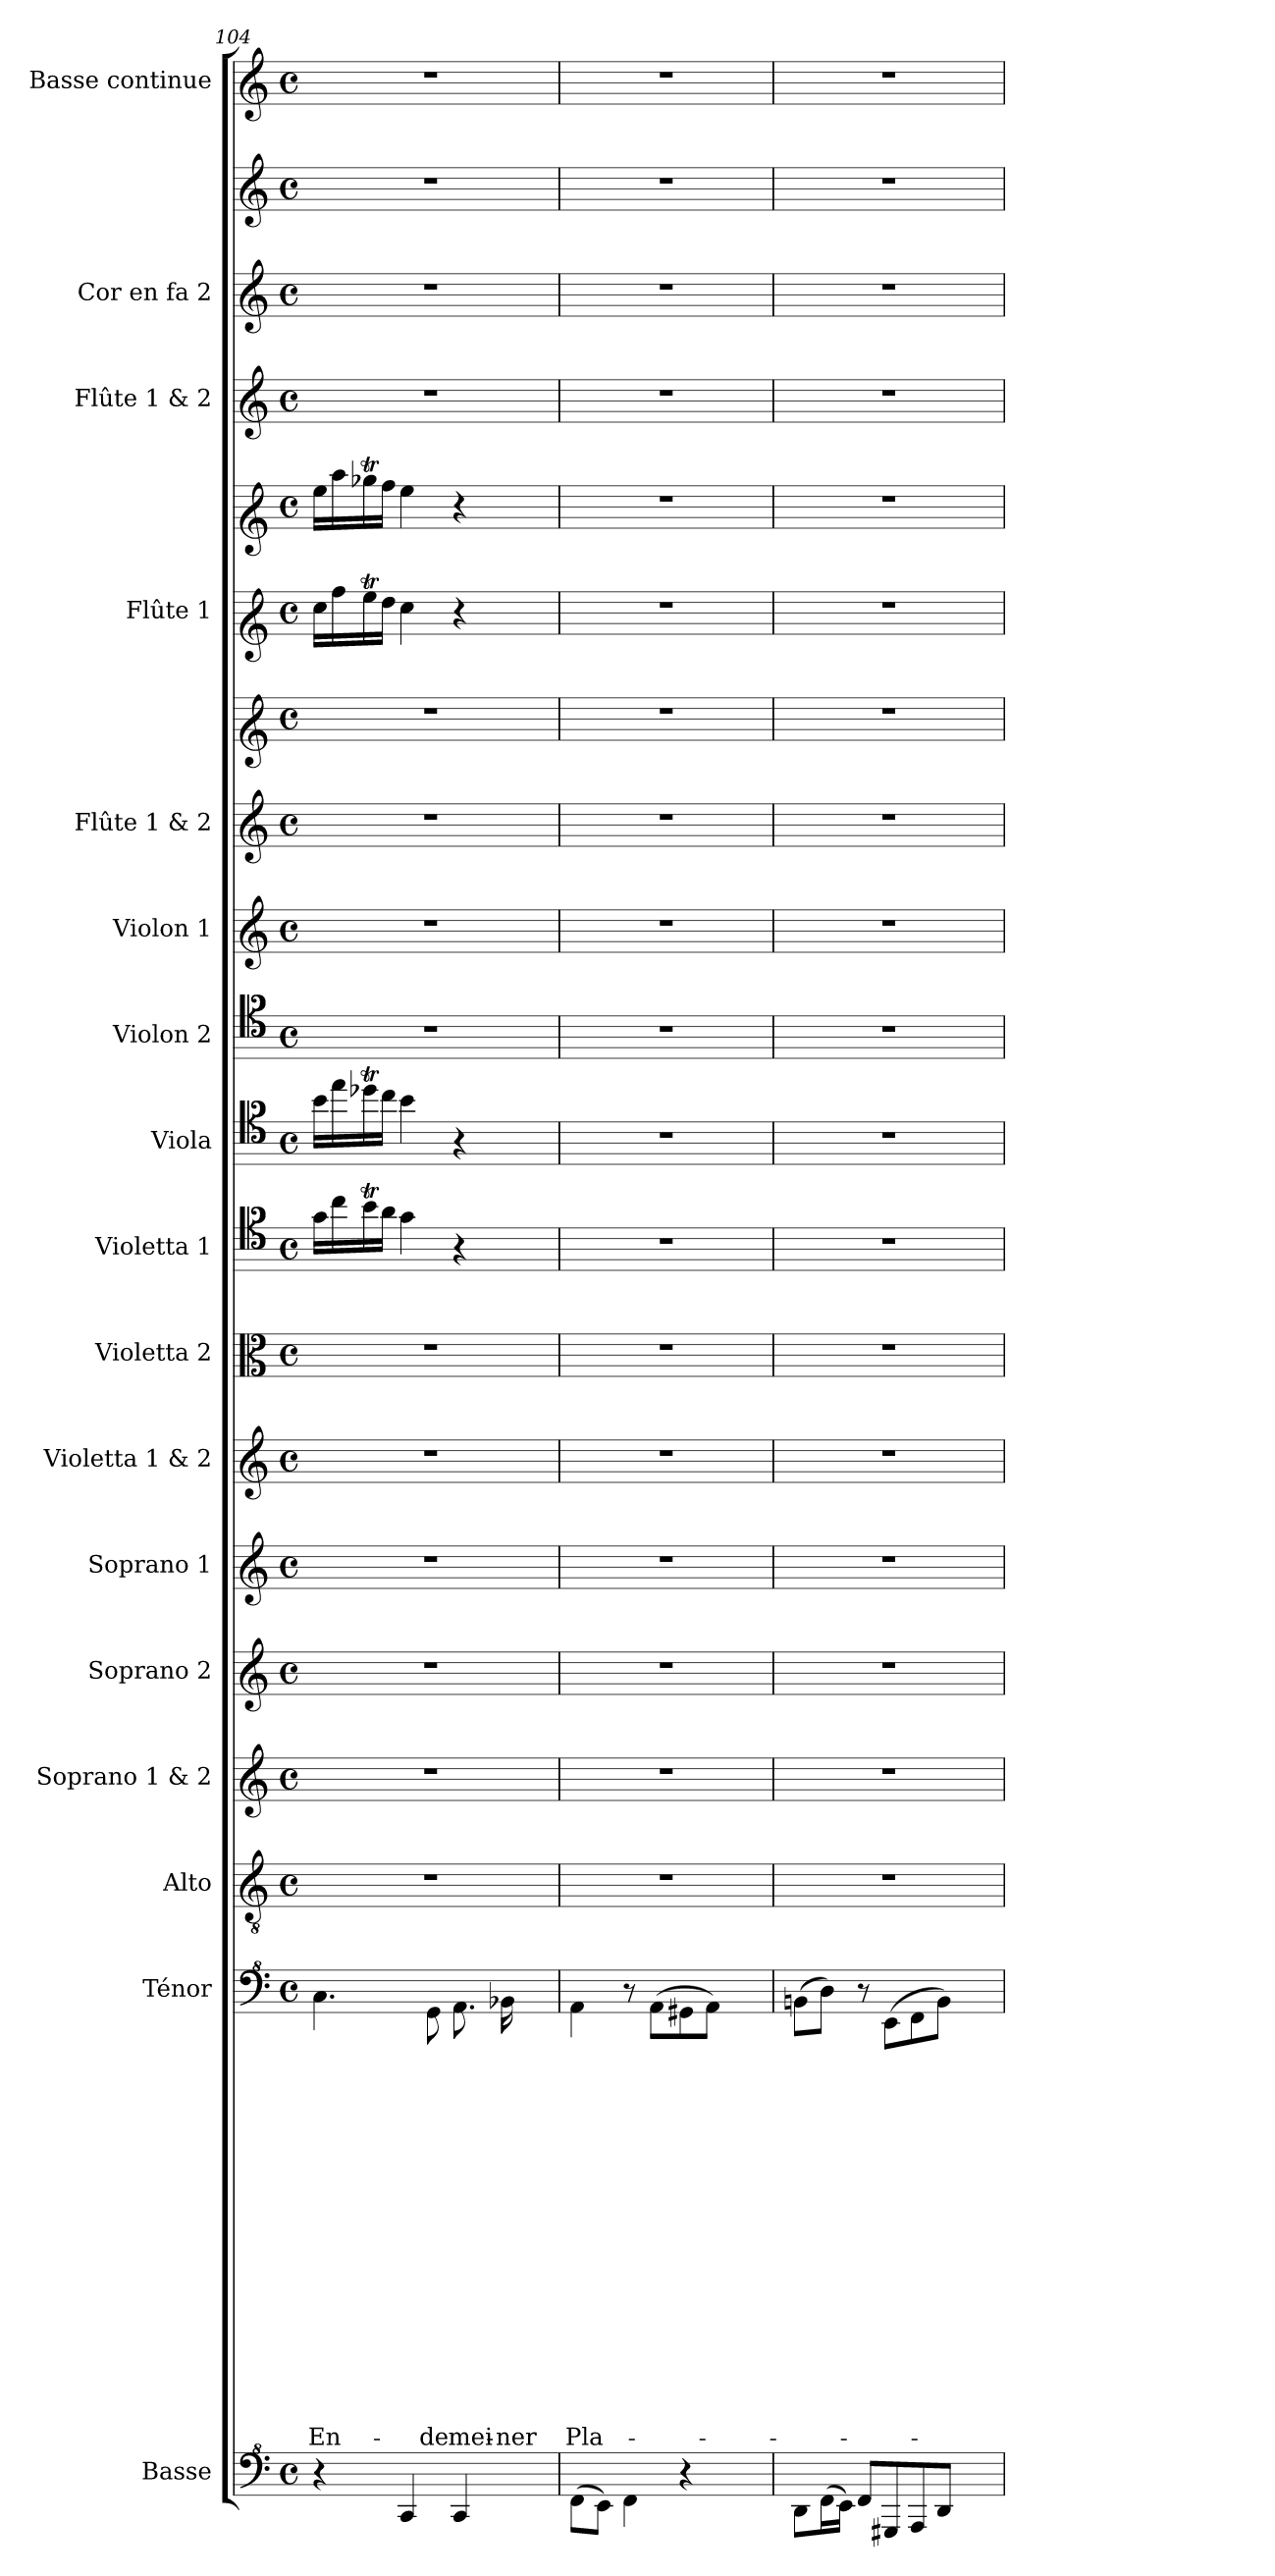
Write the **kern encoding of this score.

**kern	**kern	**text	**text	**text	**text	**text	**text	**text	**text	**text	**text	**text	**text	**text	**text	**text	**text	**text	**kern	**kern	**kern	**kern	**kern	**kern	**kern	**kern	**kern	**kern	**kern	**kern	**kern	**kern	**kern	**kern	**kern	**kern
*part17	*part16	*part16	*part16	*part16	*part16	*part16	*part16	*part16	*part16	*part16	*part16	*part16	*part16	*part16	*part16	*part16	*part16	*part16	*part15	*part14	*part13	*part12	*part11	*part10	*part9	*part8	*part7	*part6	*part5	*part5	*part4	*part4	*part3	*part2	*part2	*part1
*staff20	*staff19	*staff19	*staff19	*staff19	*staff19	*staff19	*staff19	*staff19	*staff19	*staff19	*staff19	*staff19	*staff19	*staff19	*staff19	*staff19	*staff19	*staff19	*staff18	*staff17	*staff16	*staff15	*staff14	*staff13	*staff12	*staff11	*staff10	*staff9	*staff8	*staff7	*staff6	*staff5	*staff4	*staff3	*staff2	*staff1
*I"Basse	*I"Ténor	*	*	*	*	*	*	*	*	*	*	*	*	*	*	*	*	*	*I"Alto	*I"Soprano 1 & 2	*I"Soprano 2	*I"Soprano 1	*I"Violetta 1 & 2	*I"Violetta 2	*I"Violetta 1	*I"Viola	*I"Violon 2	*I"Violon 1	*I"Flûte 1 & 2	*	*I"Flûte 1	*	*I"Flûte 1 & 2	*I"Cor en fa 2	*	*I"Basse continue
*I'Bas	*I'T	*	*	*	*	*	*	*	*	*	*	*	*	*	*	*	*	*	*I'A	*	*I'S 2	*I'S 1	*	*I'Vta 2	*I'Vta 1	*I'Vla	*I'Vln 2	*I'Vln 1	*I'Vln 1	*	*I'Fl 1	*	*	*I'Cor 2	*	*I'BC
*clefF^4	*clefF^4	*	*	*	*	*	*	*	*	*	*	*	*	*	*	*	*	*	*clefGv2	*clefG2	*clefG2	*clefG2	*clefG2	*clefC3	*clefC5	*clefC5	*clefC5	*clefG2	*clefG2	*clefG1	*clefG1	*clefG1	*clefG2	*clefG2	*clefG2	*clefG2
*ITrd7c12	*	*	*	*	*	*	*	*	*	*	*	*	*	*	*	*	*	*	*	*	*	*	*	*	*	*	*	*	*	*	*	*	*	*	*ITrd4c7	*ITrd4c7
*k[]	*k[]	*	*	*	*	*	*	*	*	*	*	*	*	*	*	*	*	*	*k[]	*k[]	*k[]	*k[]	*k[]	*k[]	*k[]	*k[]	*k[]	*k[]	*k[]	*k[]	*k[]	*k[]	*k[]	*k[]	*k[b-]	*k[b-]
*C:	*C:	*	*	*	*	*	*	*	*	*	*	*	*	*	*	*	*	*	*C:	*C:	*C:	*C:	*C:	*C:	*C:	*C:	*C:	*C:	*C:	*C:	*C:	*C:	*C:	*C:	*F:	*F:
*M4/4	*M4/4	*	*	*	*	*	*	*	*	*	*	*	*	*	*	*	*	*	*M4/4	*M4/4	*M4/4	*M4/4	*M4/4	*M4/4	*M4/4	*M4/4	*M4/4	*M4/4	*M4/4	*M4/4	*M4/4	*M4/4	*M4/4	*M4/4	*M4/4	*M4/4
*met(c)	*met(c)	*	*	*	*	*	*	*	*	*	*	*	*	*	*	*	*	*	*met(c)	*met(c)	*met(c)	*met(c)	*met(c)	*met(c)	*met(c)	*met(c)	*met(c)	*met(c)	*met(c)	*met(c)	*met(c)	*met(c)	*met(c)	*met(c)	*met(c)	*met(c)
=104	=104	=104	=104	=104	=104	=104	=104	=104	=104	=104	=104	=104	=104	=104	=104	=104	=104	=104	=104	=104	=104	=104	=104	=104	=104	=104	=104	=104	=104	=104	=104	=104	=104	=104	=104	=104
4r	4.c\	.	.	.	.	.	.	.	.	.	.	.	.	.	.	.	.	En-	1r	1r	1r	1r	1r	1r	16e\LL	16g\LL	1r	1r	1r	1r	16ee\LL	16gg\LL	1r	1r	1r	1r
.	.	.	.	.	.	.	.	.	.	.	.	.	.	.	.	.	.	.	.	.	.	.	.	.	16a\	16cc\	.	.	.	.	16aa\	16ccc\	.	.	.	.
.	.	.	.	.	.	.	.	.	.	.	.	.	.	.	.	.	.	.	.	.	.	.	.	.	16gT\	16b-T\	.	.	.	.	16ggT\	16bb-T\	.	.	.	.
.	.	.	.	.	.	.	.	.	.	.	.	.	.	.	.	.	.	.	.	.	.	.	.	.	16f\JJ	16a\JJ	.	.	.	.	16ff\JJ	16aa\JJ	.	.	.	.
4CC/	.	.	.	.	.	.	.	.	.	.	.	.	.	.	.	.	.	.	.	.	.	.	.	.	4e\	4g\	.	.	.	.	4ee\	4gg\	.	.	.	.
.	8G\	.	.	.	.	.	.	.	.	.	.	.	.	.	.	.	.	-de	.	.	.	.	.	.	.	.	.	.	.	.	.	.	.	.	.	.
4CC/	8.A\	.	.	.	.	.	.	.	.	.	.	.	.	.	.	.	.	mei-	.	.	.	.	.	.	4r	4r	.	.	.	.	4r	4r	.	.	.	.
.	16B-\	.	.	.	.	.	.	.	.	.	.	.	.	.	.	.	.	-ner	.	.	.	.	.	.	.	.	.	.	.	.	.	.	.	.	.	.
4ryy	4ryy	.	.	.	.	.	.	.	.	.	.	.	.	.	.	.	.	.	.	.	.	.	.	.	4ryy	4ryy	.	.	.	.	4ryy	4ryy	.	.	.	.
=105	=105	=105	=105	=105	=105	=105	=105	=105	=105	=105	=105	=105	=105	=105	=105	=105	=105	=105	=105	=105	=105	=105	=105	=105	=105	=105	=105	=105	=105	=105	=105	=105	=105	=105	=105	=105
(>8FF\L	4A\	.	.	.	.	.	.	.	.	.	.	.	.	.	.	.	.	Pla-	1r	1r	1r	1r	1r	1r	1r	1r	1r	1r	1r	1r	1r	1r	1r	1r	1r	1r
8EE\J)	.	.	.	.	.	.	.	.	.	.	.	.	.	.	.	.	.	.	.	.	.	.	.	.	.	.	.	.	.	.	.	.	.	.	.	.
4FF\	8r	.	.	.	.	.	.	.	.	.	.	.	.	.	.	.	.	.	.	.	.	.	.	.	.	.	.	.	.	.	.	.	.	.	.	.
.	(>8A\L	.	.	.	.	.	.	.	.	.	.	.	.	.	.	.	.	.	.	.	.	.	.	.	.	.	.	.	.	.	.	.	.	.	.	.
4r	8G#X\	.	.	.	.	.	.	.	.	.	.	.	.	.	.	.	.	.	.	.	.	.	.	.	.	.	.	.	.	.	.	.	.	.	.	.
.	8A\J)	.	.	.	.	.	.	.	.	.	.	.	.	.	.	.	.	.	.	.	.	.	.	.	.	.	.	.	.	.	.	.	.	.	.	.
4ryy	4ryy	.	.	.	.	.	.	.	.	.	.	.	.	.	.	.	.	.	.	.	.	.	.	.	.	.	.	.	.	.	.	.	.	.	.	.
=106	=106	=106	=106	=106	=106	=106	=106	=106	=106	=106	=106	=106	=106	=106	=106	=106	=106	=106	=106	=106	=106	=106	=106	=106	=106	=106	=106	=106	=106	=106	=106	=106	=106	=106	=106	=106
8DD\L	(>8Bn\L	.	.	.	.	.	.	.	.	.	.	.	.	.	.	.	.	.	1r	1r	1r	1r	1r	1r	1r	1r	1r	1r	1r	1r	1r	1r	1r	1r	1r	1r
(>16FF\L	8d\J)	.	.	.	.	.	.	.	.	.	.	.	.	.	.	.	.	.	.	.	.	.	.	.	.	.	.	.	.	.	.	.	.	.	.	.
16EE\JJ)	.	.	.	.	.	.	.	.	.	.	.	.	.	.	.	.	.	.	.	.	.	.	.	.	.	.	.	.	.	.	.	.	.	.	.	.
8FF/L	8r	.	.	.	.	.	.	.	.	.	.	.	.	.	.	.	.	.	.	.	.	.	.	.	.	.	.	.	.	.	.	.	.	.	.	.
8GGG#X/	(>8E\L	.	.	.	.	.	.	.	.	.	.	.	.	.	.	.	.	.	.	.	.	.	.	.	.	.	.	.	.	.	.	.	.	.	.	.
8AAA/	8F\	.	.	.	.	.	.	.	.	.	.	.	.	.	.	.	.	.	.	.	.	.	.	.	.	.	.	.	.	.	.	.	.	.	.	.
8DD/J	8B\J)	.	.	.	.	.	.	.	.	.	.	.	.	.	.	.	.	.	.	.	.	.	.	.	.	.	.	.	.	.	.	.	.	.	.	.
4ryy	4ryy	.	.	.	.	.	.	.	.	.	.	.	.	.	.	.	.	.	.	.	.	.	.	.	.	.	.	.	.	.	.	.	.	.	.	.
=	=	=	=	=	=	=	=	=	=	=	=	=	=	=	=	=	=	=	=	=	=	=	=	=	=	=	=	=	=	=	=	=	=	=	=	=
*-	*-	*-	*-	*-	*-	*-	*-	*-	*-	*-	*-	*-	*-	*-	*-	*-	*-	*-	*-	*-	*-	*-	*-	*-	*-	*-	*-	*-	*-	*-	*-	*-	*-	*-	*-	*-
